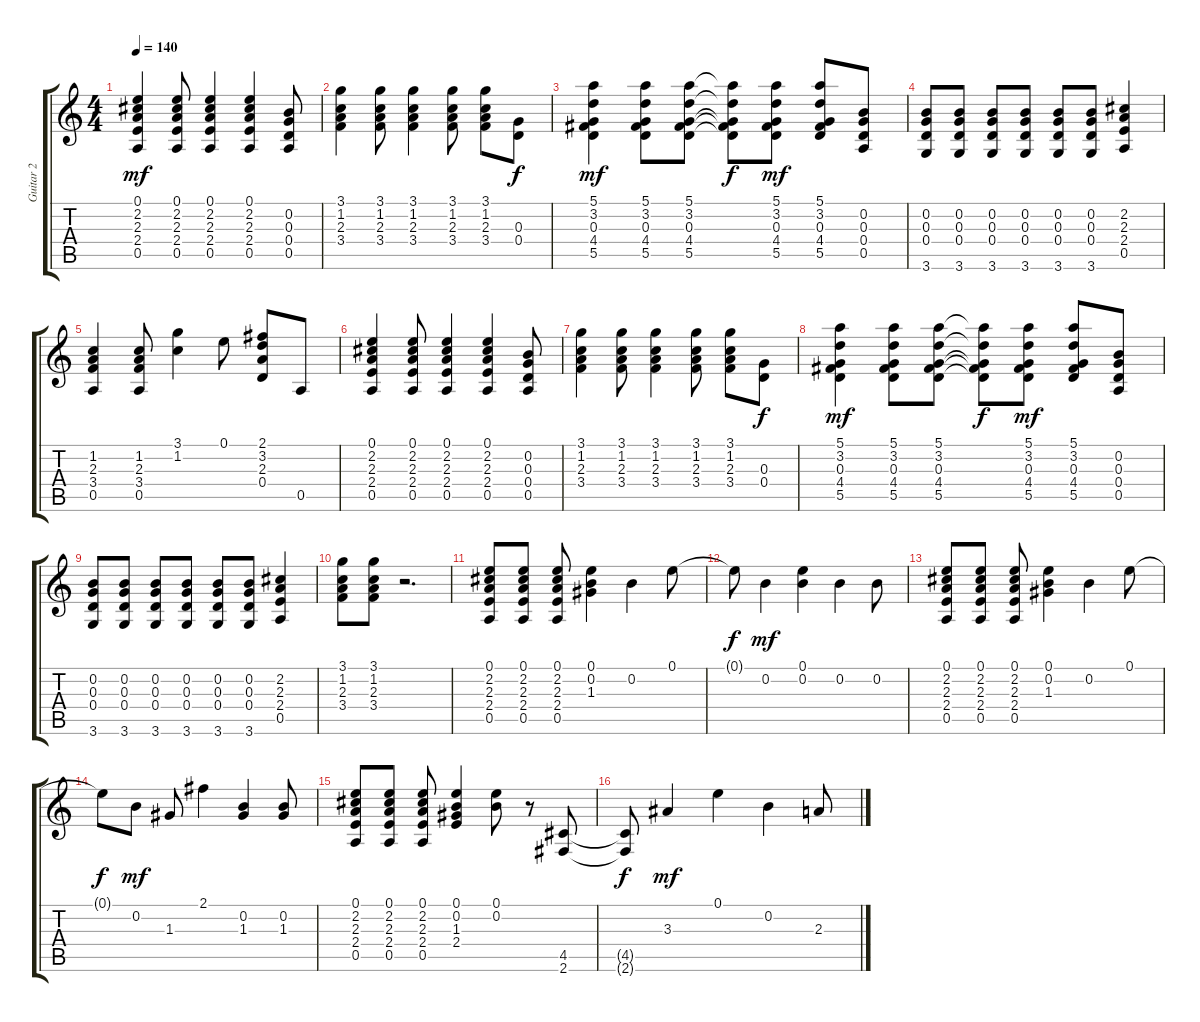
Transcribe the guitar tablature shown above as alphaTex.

\track ("Guitar 2" "Guitar 2") {instrument overdrivenguitar}
\staff {score tabs}
\tuning (E4 B3 G3 D3 A2 E2) {hide}
\ts (4 4)
\tempo 140
\clef g2
\ks c
(0.1 2.2 2.3 2.4 0.5).4{dy mf} (0.1 2.2 2.3 2.4 0.5).8 (0.1 2.2 2.3 2.4 0.5).4 (0.1 2.2 2.3 2.4 0.5).4 (0.2 0.3 0.4 0.5).8 |
(3.1 1.2 2.3 3.4).4 (3.1 1.2 2.3 3.4).8 (3.1 1.2 2.3 3.4).4 (3.1 1.2 2.3 3.4).8 (3.1 1.2 2.3 3.4).8 (0.3 0.4).8{dy f} |
(5.1 3.2 0.3 4.4 5.5).4{dy mf} (5.1 3.2 0.3 4.4 5.5).8 (5.1 3.2 0.3 4.4 5.5).8 (5.1{t} 3.2{t} 0.3{t} 4.4{t} 5.5{t}).8{dy f} (5.1 3.2 0.3 4.4 5.5).8{dy mf} (5.1 3.2 0.3 4.4 5.5).8 (0.2 0.3 0.4 0.5).8 |
(0.2 0.3 0.4 3.6).8 (0.2 0.3 0.4 3.6).8 (0.2 0.3 0.4 3.6).8 (0.2 0.3 0.4 3.6).8 (0.2 0.3 0.4 3.6).8 (0.2 0.3 0.4 3.6).8 (2.2 2.3 2.4 0.5).4 |
(1.2 2.3 3.4 0.5).4 (1.2 2.3 3.4 0.5).8 (3.1 1.2).4 0.1.8 (2.1 3.2 2.3 0.4).8 0.5.8 |
(0.1 2.2 2.3 2.4 0.5).4 (0.1 2.2 2.3 2.4 0.5).8 (0.1 2.2 2.3 2.4 0.5).4 (0.1 2.2 2.3 2.4 0.5).4 (0.2 0.3 0.4 0.5).8 |
(3.1 1.2 2.3 3.4).4 (3.1 1.2 2.3 3.4).8 (3.1 1.2 2.3 3.4).4 (3.1 1.2 2.3 3.4).8 (3.1 1.2 2.3 3.4).8 (0.3 0.4).8{dy f} |
(5.1 3.2 0.3 4.4 5.5).4{dy mf} (5.1 3.2 0.3 4.4 5.5).8 (5.1 3.2 0.3 4.4 5.5).8 (5.1{t} 3.2{t} 0.3{t} 4.4{t} 5.5{t}).8{dy f} (5.1 3.2 0.3 4.4 5.5).8{dy mf} (5.1 3.2 0.3 4.4 5.5).8 (0.2 0.3 0.4 0.5).8 |
(0.2 0.3 0.4 3.6).8 (0.2 0.3 0.4 3.6).8 (0.2 0.3 0.4 3.6).8 (0.2 0.3 0.4 3.6).8 (0.2 0.3 0.4 3.6).8 (0.2 0.3 0.4 3.6).8 (2.2 2.3 2.4 0.5).4 |
(3.1 1.2 2.3 3.4).8 (3.1 1.2 2.3 3.4).8 r.2{d} |
(0.1 2.2 2.3 2.4 0.5).8 (0.1 2.2 2.3 2.4 0.5).8 (0.1 2.2 2.3 2.4 0.5).8 (0.1 0.2 1.3).4 0.2.4 0.1.8 |
0.1{t}.8{dy f} 0.2.4{dy mf} (0.1 0.2).4 0.2.4 0.2.8 |
(0.1 2.2 2.3 2.4 0.5).8 (0.1 2.2 2.3 2.4 0.5).8 (0.1 2.2 2.3 2.4 0.5).8 (0.1 0.2 1.3).4 0.2.4 0.1.8 |
0.1{t}.8{dy f} 0.2.8{dy mf} 1.3.8 2.1.4 (0.2 1.3).4 (0.2 1.3).8 |
(0.1 2.2 2.3 2.4 0.5).8 (0.1 2.2 2.3 2.4 0.5).8 (0.1 2.2 2.3 2.4 0.5).8 (0.1 0.2 1.3 2.4).4 (0.1 0.2).8 r.8 (4.5 2.6).8 |
(4.5{t} 2.6{t}).8{dy f} 3.3.4{dy mf} 0.1.4 0.2.4 2.3.8
